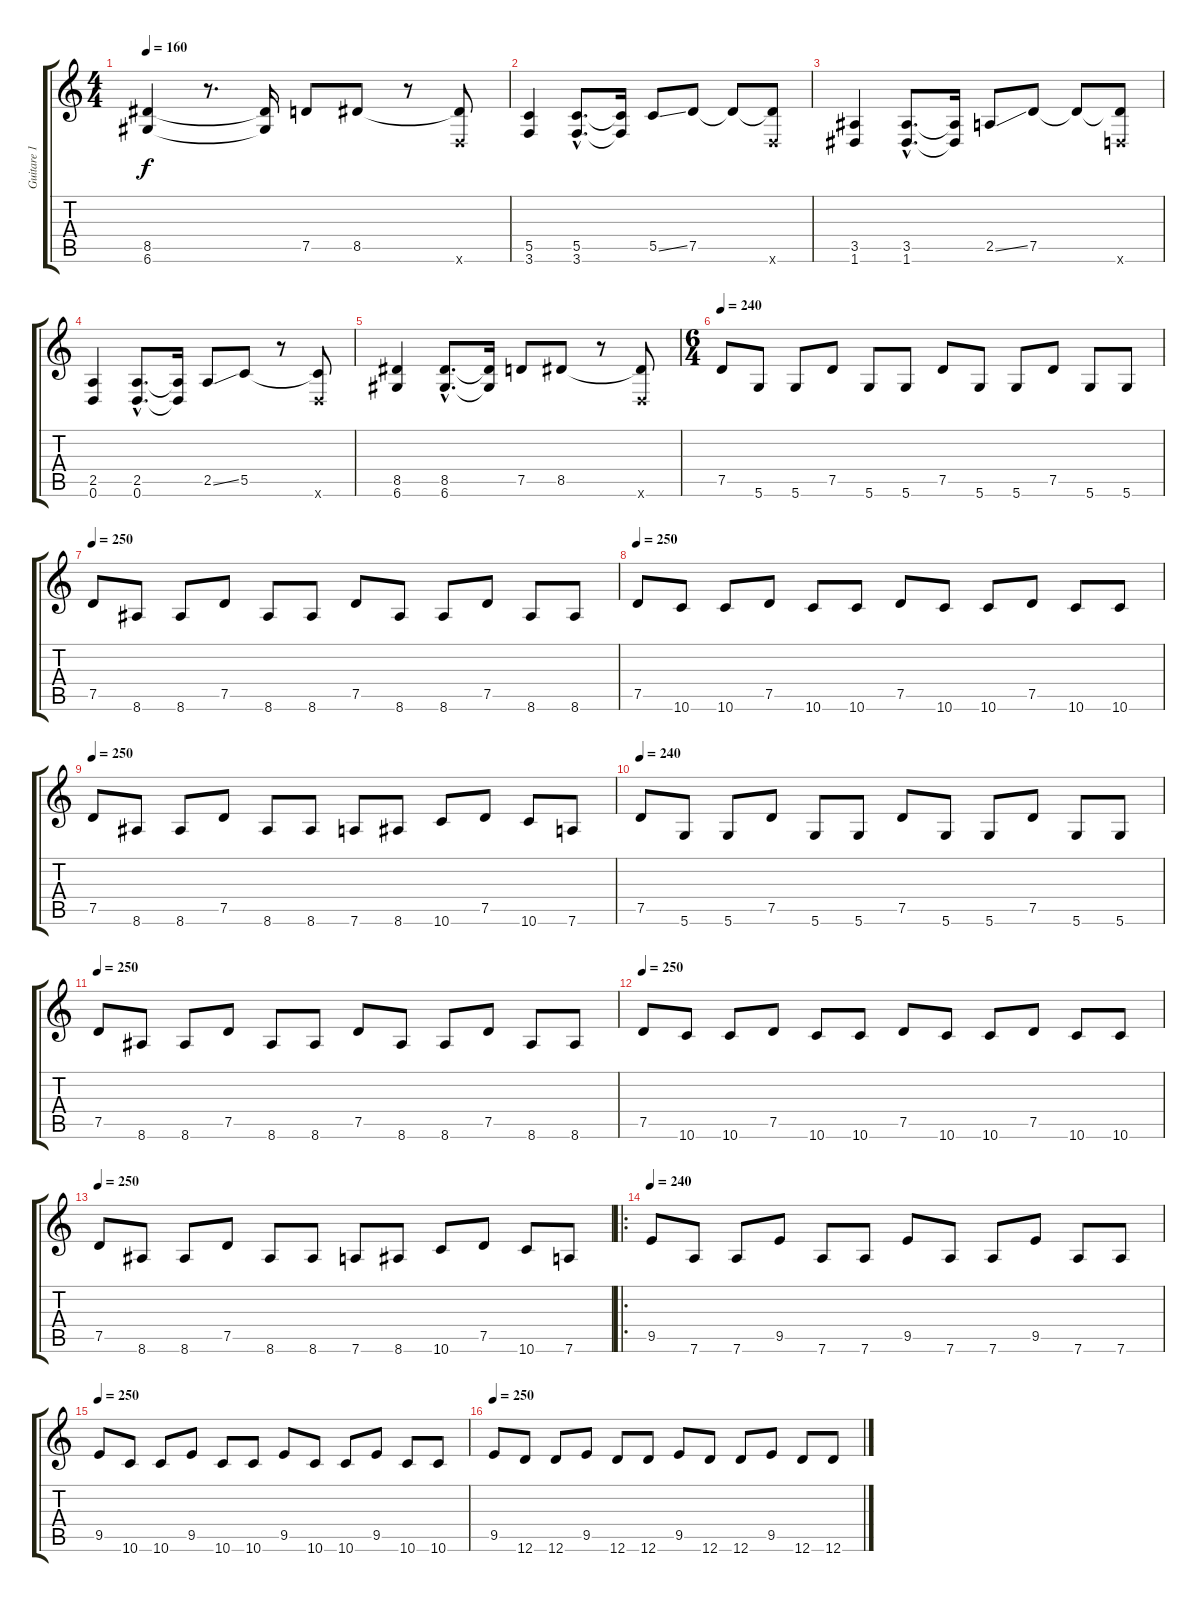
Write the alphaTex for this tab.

\track ("Guitare 1" "Guitare 1") {instrument distortionguitar}
\staff {score tabs}
\tuning (D4 A3 F3 C3 G2 D2) {hide}
\ts (4 4)
\tempo 160
\clef g2
\ks c
(8.5 6.6).4{dy f} r.8{d} (8.5{t} 6.6{t}).16 7.5.8 8.5.8 r.8 (8.5{t} 0.6{x}).8 |
(5.5 3.6).4 (5.5{hac} 3.6{hac}).8{d} (5.5{t} 3.6{t}).16 5.5{ss}.8 7.5.8 7.5{t}.8 (7.5{t} 0.6{x}).8 |
(3.5 1.6).4 (3.5{hac} 1.6{hac}).8{d} (3.5{t} 1.6{t}).16 2.5{ss}.8 7.5.8 7.5{t}.8 (7.5{t} 0.6{x}).8 |
(2.5 0.6).4 (2.5{hac} 0.6{hac}).8{d} (2.5{t} 0.6{t}).16 2.5{ss}.8 5.5.8 r.8 (5.5{t} 0.6{x}).8 |
(8.5 6.6).4 (8.5{hac} 6.6{hac}).8{d} (8.5{t} 6.6{t}).16 7.5.8 8.5.8 r.8 (8.5{t} 0.6{x}).8 |
\ts (6 4)
\tempo 240
7.5.8 5.6.8 5.6.8 7.5.8 5.6.8 5.6.8 7.5.8 5.6.8 5.6.8 7.5.8 5.6.8 5.6.8 |
\tempo 250
7.5.8 8.6.8 8.6.8 7.5.8 8.6.8 8.6.8 7.5.8 8.6.8 8.6.8 7.5.8 8.6.8 8.6.8 |
\tempo 250
7.5.8 10.6.8 10.6.8 7.5.8 10.6.8 10.6.8 7.5.8 10.6.8 10.6.8 7.5.8 10.6.8 10.6.8 |
\tempo 250
7.5.8 8.6.8 8.6.8 7.5.8 8.6.8 8.6.8 7.6.8 8.6.8 10.6.8 7.5.8 10.6.8 7.6.8 |
\tempo 240
7.5.8 5.6.8 5.6.8 7.5.8 5.6.8 5.6.8 7.5.8 5.6.8 5.6.8 7.5.8 5.6.8 5.6.8 |
\tempo 250
7.5.8 8.6.8 8.6.8 7.5.8 8.6.8 8.6.8 7.5.8 8.6.8 8.6.8 7.5.8 8.6.8 8.6.8 |
\tempo 250
7.5.8 10.6.8 10.6.8 7.5.8 10.6.8 10.6.8 7.5.8 10.6.8 10.6.8 7.5.8 10.6.8 10.6.8 |
\tempo 250
7.5.8 8.6.8 8.6.8 7.5.8 8.6.8 8.6.8 7.6.8 8.6.8 10.6.8 7.5.8 10.6.8 7.6.8 |
\ro
\tempo 240
9.5.8 7.6.8 7.6.8 9.5.8 7.6.8 7.6.8 9.5.8 7.6.8 7.6.8 9.5.8 7.6.8 7.6.8 |
\tempo 250
9.5.8 10.6.8 10.6.8 9.5.8 10.6.8 10.6.8 9.5.8 10.6.8 10.6.8 9.5.8 10.6.8 10.6.8 |
\tempo 250
9.5.8 12.6.8 12.6.8 9.5.8 12.6.8 12.6.8 9.5.8 12.6.8 12.6.8 9.5.8 12.6.8 12.6.8
